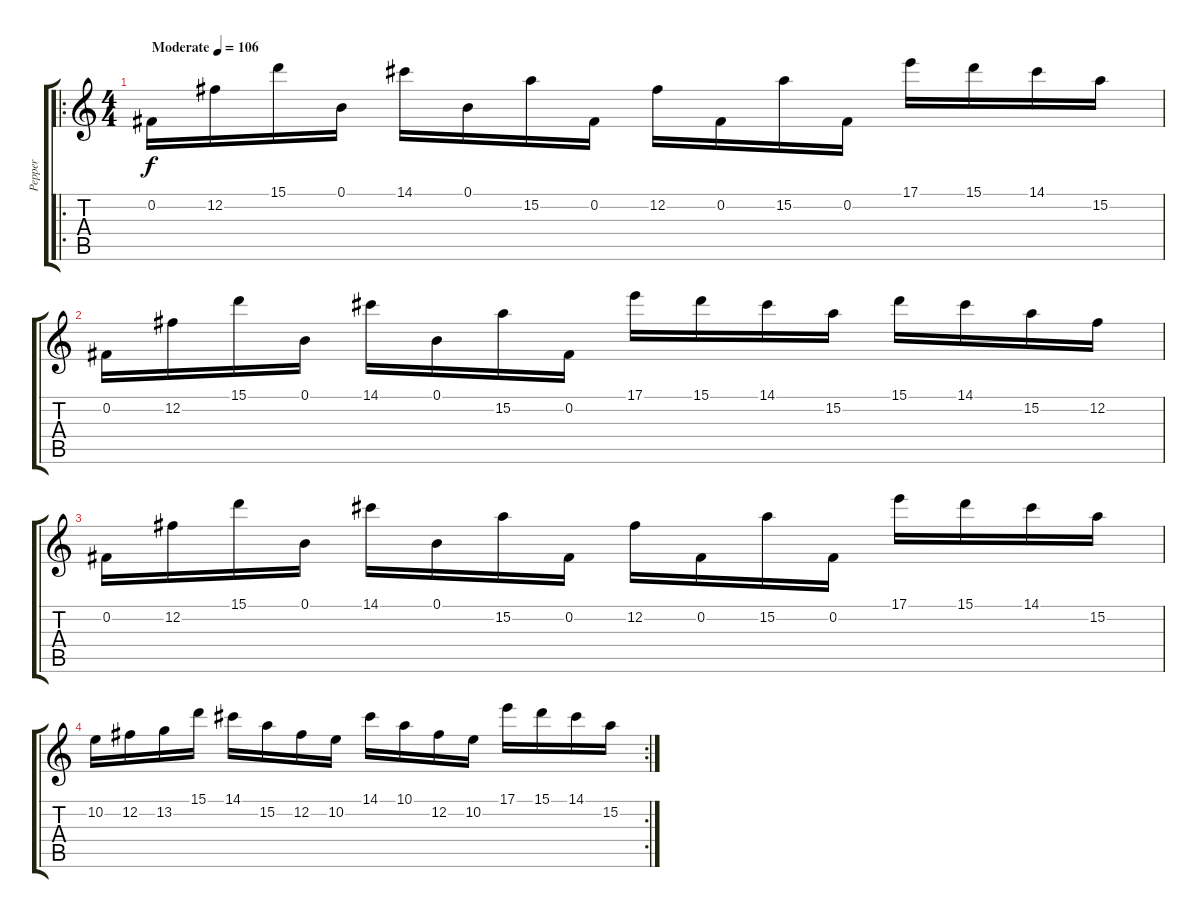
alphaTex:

\track ("Pepper" "Pepper") {instrument overdrivenguitar}
\staff {score tabs}
\tuning (B3 Gb3 D3 A2 E2 B1) {hide}
\ro
\ts (4 4)
\tempo (106 "Moderate")
\clef g2
\ks c
0.2.16{dy f instrument overdrivenguitar} 12.2.16 15.1.16 0.1.16 14.1.16 0.1.16 15.2.16 0.2.16 12.2.16 0.2.16 15.2.16 0.2.16 17.1.16 15.1.16 14.1.16 15.2.16 |
0.2.16 12.2.16 15.1.16 0.1.16 14.1.16 0.1.16 15.2.16 0.2.16 17.1.16 15.1.16 14.1.16 15.2.16 15.1.16 14.1.16 15.2.16 12.2.16 |
0.2.16 12.2.16 15.1.16 0.1.16 14.1.16 0.1.16 15.2.16 0.2.16 12.2.16 0.2.16 15.2.16 0.2.16 17.1.16 15.1.16 14.1.16 15.2.16 |
\rc 2
10.2.16 12.2.16 13.2.16 15.1.16 14.1.16 15.2.16 12.2.16 10.2.16 14.1.16 10.1.16 12.2.16 10.2.16 17.1.16 15.1.16 14.1.16 15.2.16
